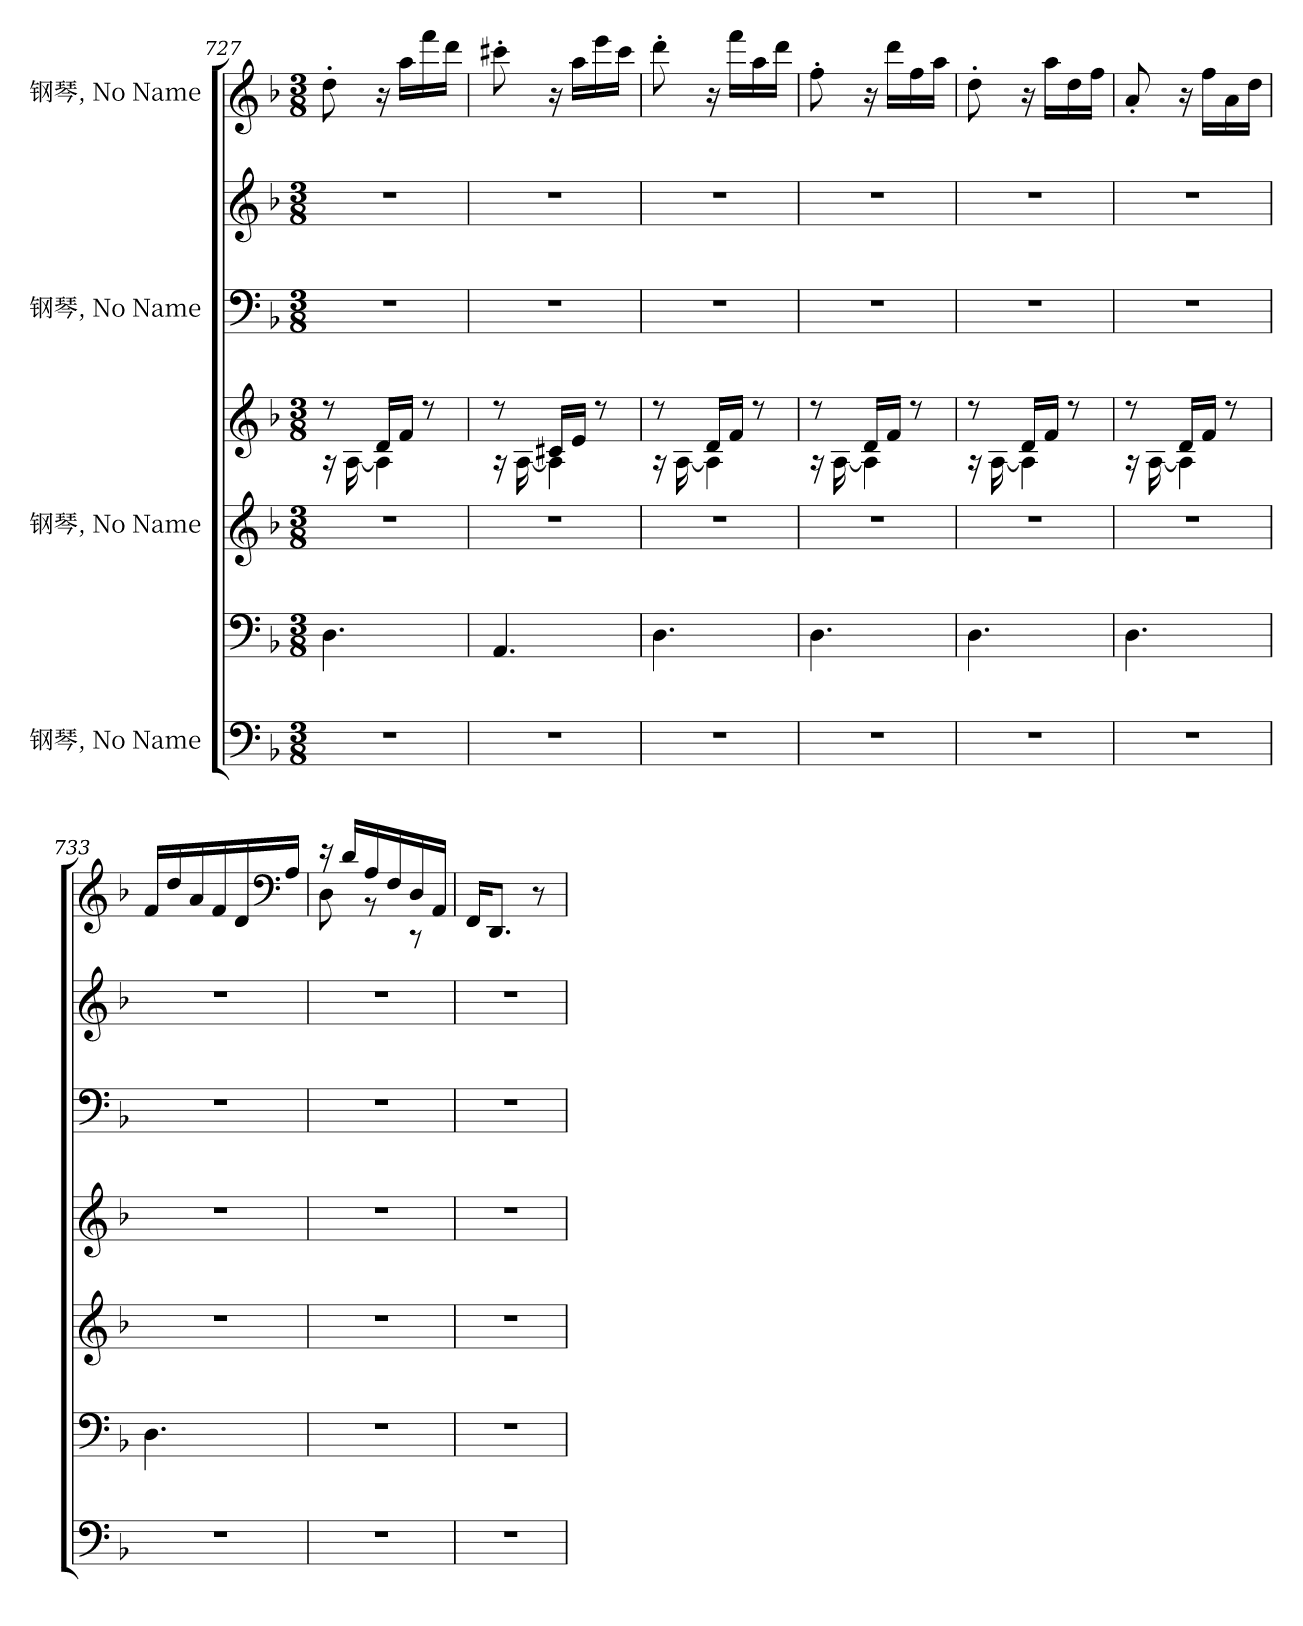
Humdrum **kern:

**kern	**kern	**kern	**kern	**kern	**kern	**kern
*part4	*part4	*part3	*part3	*part2	*part2	*part1
*staff7	*staff6	*staff5	*staff4	*staff3	*staff2	*staff1
*I"钢琴, No Name	*	*I"钢琴, No Name	*	*I"钢琴, No Name	*	*I"钢琴, No Name
*clefF4	*clefF4	*clefG2	*clefG2	*clefF4	*clefG2	*clefG2
*k[b-]	*k[b-]	*k[b-]	*k[b-]	*k[b-]	*k[b-]	*k[b-]
*M3/8	*M3/8	*M3/8	*M3/8	*M3/8	*M3/8	*M3/8
=727	=727	=727	=727	=727	=727	=727
*	*	*	*^	*	*	*
4.r	4.D\	4.r	8r	16r	4.r	4.r	8dd'\
.	.	.	.	[16A\	.	.	.
.	.	.	16d/LL	4A\]	.	.	16r
.	.	.	16f/JJ	.	.	.	16aa\LL
.	.	.	8r	.	.	.	16fff\
.	.	.	.	.	.	.	16ddd\JJ
=728	=728	=728	=728	=728	=728	=728	=728
4.r	4.AA/	4.r	8r	16r	4.r	4.r	8ccc#X'\
.	.	.	.	[16A\	.	.	.
.	.	.	16c#X/LL	4A\]	.	.	16r
.	.	.	16e/JJ	.	.	.	16aa\LL
.	.	.	8r	.	.	.	16eee\
.	.	.	.	.	.	.	16ccc#\JJ
=729	=729	=729	=729	=729	=729	=729	=729
4.r	4.D\	4.r	8r	16r	4.r	4.r	8ddd'\
.	.	.	.	[16A\	.	.	.
.	.	.	16d/LL	4A\]	.	.	16r
.	.	.	16f/JJ	.	.	.	16fff\LL
.	.	.	8r	.	.	.	16aa\
.	.	.	.	.	.	.	16ddd\JJ
!!LO:PB:g=z
=730	=730	=730	=730	=730	=730	=730	=730
4.r	4.D\	4.r	8r	16r	4.r	4.r	8ff'\
.	.	.	.	[16A\	.	.	.
.	.	.	16d/LL	4A\]	.	.	16r
.	.	.	16f/JJ	.	.	.	16ddd\LL
.	.	.	8r	.	.	.	16ff\
.	.	.	.	.	.	.	16aa\JJ
=731	=731	=731	=731	=731	=731	=731	=731
4.r	4.D\	4.r	8r	16r	4.r	4.r	8dd'\
.	.	.	.	[16A\	.	.	.
.	.	.	16d/LL	4A\]	.	.	16r
.	.	.	16f/JJ	.	.	.	16aa\LL
.	.	.	8r	.	.	.	16dd\
.	.	.	.	.	.	.	16ff\JJ
=732	=732	=732	=732	=732	=732	=732	=732
4.r	4.D\	4.r	8r	16r	4.r	4.r	8a'/
.	.	.	.	[16A\	.	.	.
.	.	.	16d/LL	4A\]	.	.	16r
.	.	.	16f/JJ	.	.	.	16ff\LL
.	.	.	8r	.	.	.	16a\
.	.	.	.	.	.	.	16dd\JJ
*	*	*	*v	*v	*	*	*
=733	=733	=733	=733	=733	=733	=733
*	*	*	*	*	*	*MM109
4.r	4.D\	4.r	4.r	4.r	4.r	16f/LL
*	*	*	*	*	*	*MM111
.	.	.	.	.	.	16dd/
.	.	.	.	.	.	16a/
.	.	.	.	.	.	16f/
.	.	.	.	.	.	16d/
*	*	*	*	*	*	*clefF4
.	.	.	.	.	.	16A/JJ
=734	=734	=734	=734	=734	=734	=734
*	*	*	*	*	*	*MM109
*	*	*	*	*	*	*^
4.r	4.r	4.r	4.r	4.r	4.r	16r	8D\
*	*	*	*	*	*	*MM111	*
.	.	.	.	.	.	16d/LL	.
.	.	.	.	.	.	16A/	8r
.	.	.	.	.	.	16F/	.
.	.	.	.	.	.	16D/	8r
*	*	*	*	*	*	*MM109	*
.	.	.	.	.	.	16AA/JJ	.
*	*	*	*	*	*	*v	*v
=735	=735	=735	=735	=735	=735	=735
*	*	*	*	*	*	*MM100
4.r	4.r	4.r	4.r	4.r	4.r	16FF/KL
.	.	.	.	.	.	8.DD/J
.	.	.	.	.	.	8r
=	=	=	=	=	=	=
*-	*-	*-	*-	*-	*-	*-
